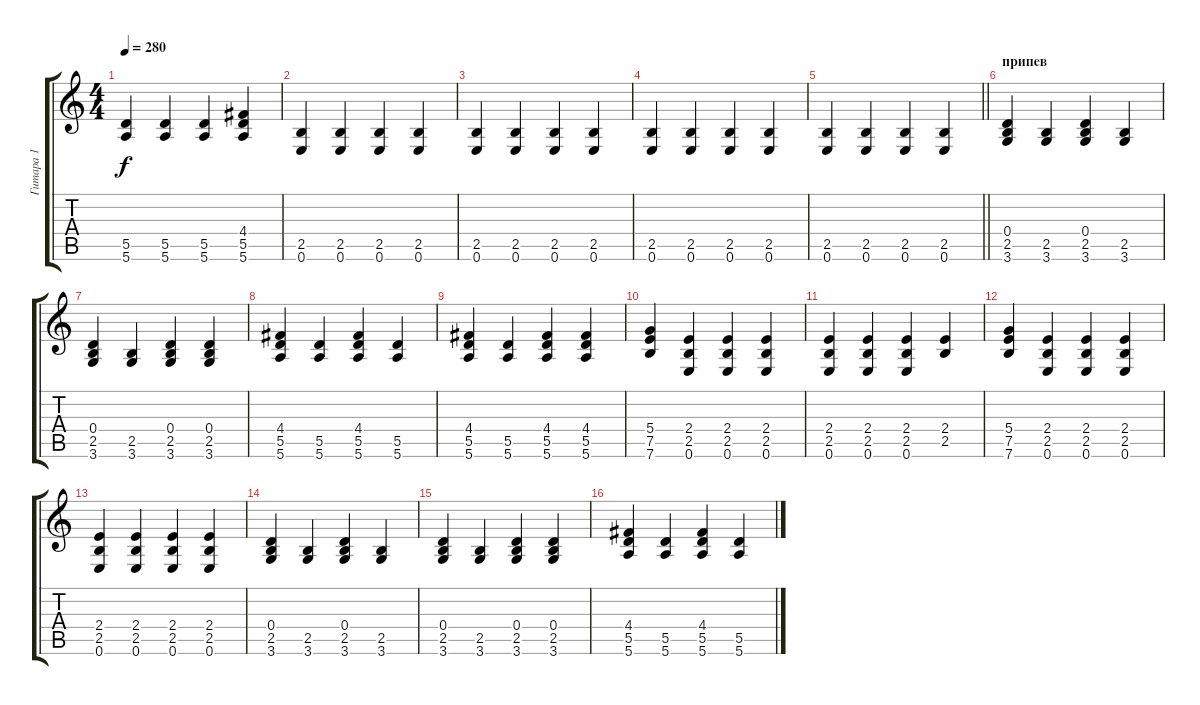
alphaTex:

\track ("Гитара 1" "Гитара 1") {instrument distortionguitar}
\staff {score tabs}
\tuning (E4 B3 G3 D3 A2 E2) {hide}
\ts (4 4)
\tempo 280
\clef g2
\ks c
(5.5 5.6).4{dy f} (5.5 5.6).4 (5.5 5.6).4 (4.4 5.5 5.6).4 |
(2.5 0.6).4 (2.5 0.6).4 (2.5 0.6).4 (2.5 0.6).4 |
(2.5 0.6).4 (2.5 0.6).4 (2.5 0.6).4 (2.5 0.6).4 |
(2.5 0.6).4 (2.5 0.6).4 (2.5 0.6).4 (2.5 0.6).4 |
\barLineRight lightlight
(2.5 0.6).4 (2.5 0.6).4 (2.5 0.6).4 (2.5 0.6).4 |
\section ("" "припев")
(0.4 2.5 3.6).4 (2.5 3.6).4 (0.4 2.5 3.6).4 (2.5 3.6).4 |
(0.4 2.5 3.6).4 (2.5 3.6).4 (0.4 2.5 3.6).4 (0.4 2.5 3.6).4 |
(4.4 5.5 5.6).4 (5.5 5.6).4 (4.4 5.5 5.6).4 (5.5 5.6).4 |
(4.4 5.5 5.6).4 (5.5 5.6).4 (4.4 5.5 5.6).4 (4.4 5.5 5.6).4 |
(5.4 7.5 7.6).4 (2.4 2.5 0.6).4 (2.4 2.5 0.6).4 (2.4 2.5 0.6).4 |
(2.4 2.5 0.6).4 (2.4 2.5 0.6).4 (2.4 2.5 0.6).4 (2.4 2.5).4 |
(5.4 7.5 7.6).4 (2.4 2.5 0.6).4 (2.4 2.5 0.6).4 (2.4 2.5 0.6).4 |
(2.4 2.5 0.6).4 (2.4 2.5 0.6).4 (2.4 2.5 0.6).4 (2.4 2.5 0.6).4 |
(0.4 2.5 3.6).4 (2.5 3.6).4 (0.4 2.5 3.6).4 (2.5 3.6).4 |
(0.4 2.5 3.6).4 (2.5 3.6).4 (0.4 2.5 3.6).4 (0.4 2.5 3.6).4 |
(4.4 5.5 5.6).4 (5.5 5.6).4 (4.4 5.5 5.6).4 (5.5 5.6).4
